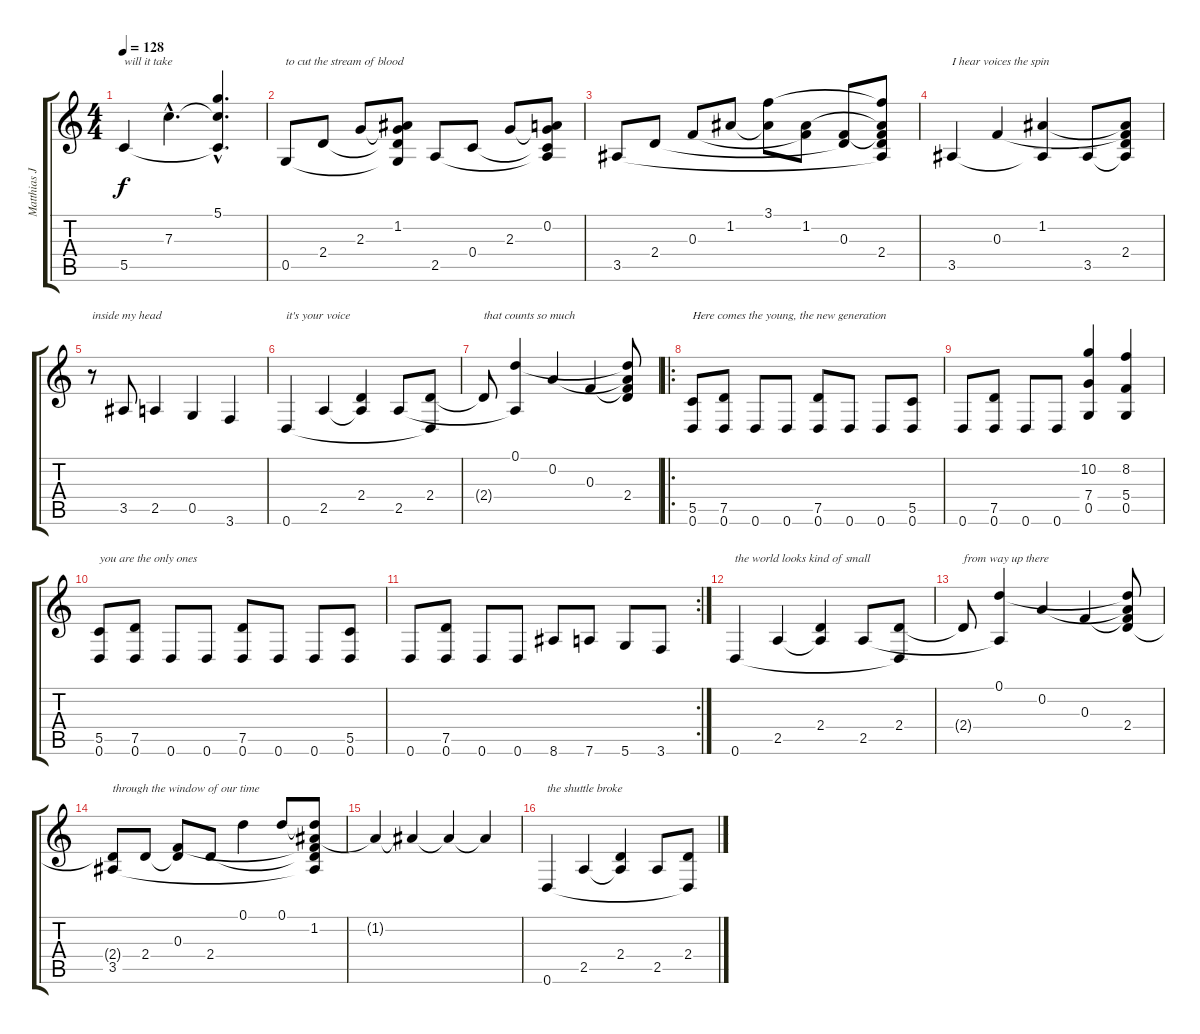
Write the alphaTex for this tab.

\track ("Matthias Jabs" "Matthias J") {instrument distortionguitar}
\staff {score tabs}
\tuning (D4 A3 F3 C3 G2 D2) {hide}
\ts (4 4)
\tempo 128
\clef g2
\ks c
5.5.4{txt "will it take" dy f} 7.3{hac}.4{d} (5.1{hac} 7.3{hac t} 5.5{hac t}).4{d} |
0.5.8{txt "to cut the stream of blood"} 2.4.8 2.3.8 (1.2 2.3{t} 2.4{t} 0.5{t}).8 2.5.8 0.4.8 2.3.8 (0.2 2.3{t} 0.4{t} 2.5{t}).8 |
3.5.8 2.4.8 0.3.8 1.2.8 (3.1 1.2{t}).8 (1.2 0.3{t}).8 (0.3 2.4{t}).8 (3.1{t} 1.2{t} 0.3{t} 2.4 3.5{t}).8 |
3.5.4{txt "I hear voices the spin"} 0.3.4 (1.2 3.5{t}).4 3.5.8 (1.2{t} 0.3{t} 2.4 3.5{t}).8 |
r.8{txt "inside my head"} 3.5.8 2.5.4 0.5.4 3.6.4 |
0.6.4{txt "it's your voice" instrument electricguitarclean} 2.5.4 (2.4 2.5{t}).4 2.5.8 (2.4 0.6{t}).8 |
2.4{t}.8{txt "that counts so much"} (0.1 2.5{t}).4 0.2.4 0.3.4 (0.1{t} 0.2{t} 0.3{t} 2.4).8 |
\ro
(5.5 0.6).8{txt "Here comes the young, the new generation" instrument distortionguitar} (7.5 0.6).8 0.6.8 0.6.8 (7.5 0.6).8 0.6.8 0.6.8 (5.5 0.6).8 |
0.6.8 (7.5 0.6).8 0.6.8 0.6.8 (10.2 7.4 0.5).4 (8.2 5.4 0.5).4 |
(5.5 0.6).8{txt "you are the only ones"} (7.5 0.6).8 0.6.8 0.6.8 (7.5 0.6).8 0.6.8 0.6.8 (5.5 0.6).8 |
\rc 2
0.6.8 (7.5 0.6).8 0.6.8 0.6.8 8.6.8 7.6.8 5.6.8 3.6.8 |
0.6.4{txt "the world looks kind of small" balance 8 instrument electricguitarclean} 2.5.4 (2.4 2.5{t}).4 2.5.8 (2.4 0.6{t}).8 |
2.4{t}.8{txt "from way up there"} (0.1 2.5{t}).4 0.2.4 0.3.4 (0.1{t} 0.2{t} 0.3{t} 2.4).8 |
(2.4{t} 3.5).8{txt "through the window of our time"} 2.4.8 (0.3 2.4{t}).8 2.4.8 0.1.4 0.1.8 (0.1{t} 1.2 0.3{t} 2.4{t} 3.5{t}).8 |
1.2{t}.4 1.2{t}.4 1.2{t}.4 1.2{t}.4 |
0.6.4{txt "the shuttle broke" instrument electricguitarclean} 2.5.4 (2.4 2.5{t}).4 2.5.8 (2.4 0.6{t}).8
